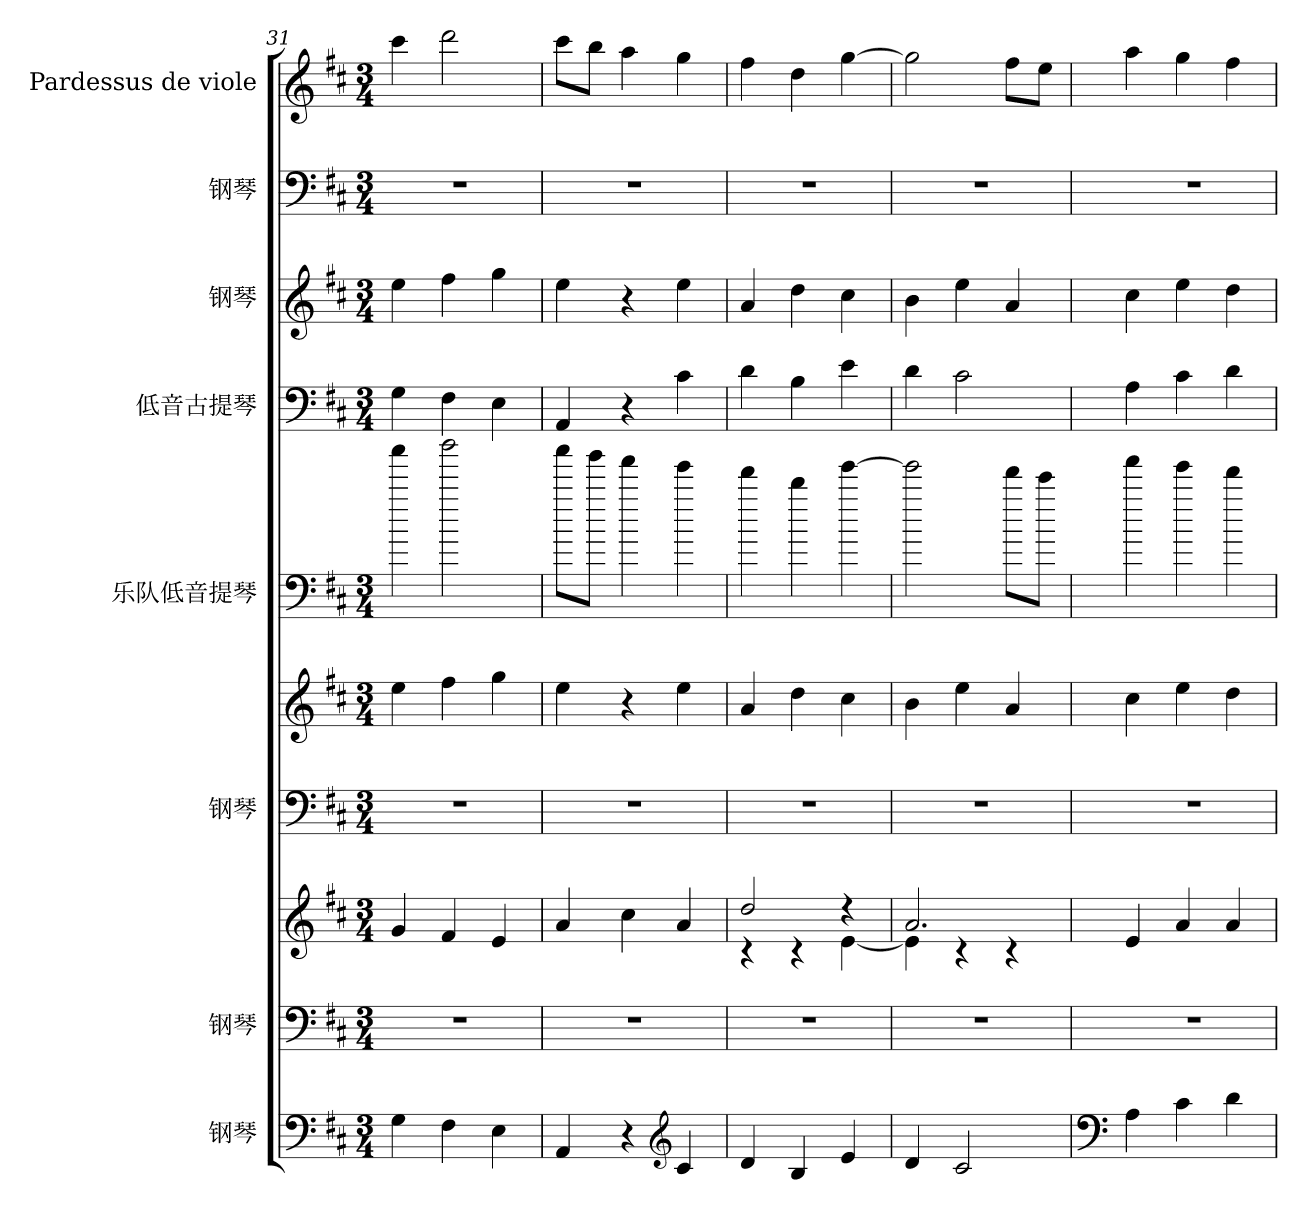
**kern	**kern	**kern	**kern	**kern	**kern	**kern	**kern	**kern	**kern
*part8	*part7	*part7	*part6	*part6	*part5	*part4	*part3	*part2	*part1
*staff10	*staff9	*staff8	*staff7	*staff6	*staff5	*staff4	*staff3	*staff2	*staff1
*I"钢琴	*I"钢琴	*	*I"钢琴	*	*I"乐队低音提琴	*I"低音古提琴	*I"钢琴	*I"钢琴	*I"Pardessus de viole
*	*	*	*	*	*	*	*	*	*I'Pds. v.
*clefF4	*clefF4	*clefG2	*clefF4	*clefG2	*clefF4	*clefF4	*clefG2	*clefF4	*clefG2
*	*	*	*	*	*ITrd7c12	*	*	*	*
*k[f#c#]	*k[f#c#]	*k[f#c#]	*k[f#c#]	*k[f#c#]	*k[f#c#]	*k[f#c#]	*k[f#c#]	*k[f#c#]	*k[f#c#]
*M3/4	*M3/4	*M3/4	*M3/4	*M3/4	*M3/4	*M3/4	*M3/4	*M3/4	*M3/4
=31	=31	=31	=31	=31	=31	=31	=31	=31	=31
4G\	2.r	4g/	2.r	4ee\	4ccc#\	4G\	4ee\	2.r	4ccc#\
4F#\	.	4f#/	.	4ff#\	2ddd\	4F#\	4ff#\	.	2ddd\
4E\	.	4e/	.	4gg\	.	4E\	4gg\	.	.
=32	=32	=32	=32	=32	=32	=32	=32	=32	=32
4AA/	2.r	4a/	2.r	4ee\	8ccc#\L	4AA/	4ee\	2.r	8ccc#\L
.	.	.	.	.	8bb\J	.	.	.	8bb\J
4r	.	4cc#\	.	4r	4aa\	4r	4r	.	4aa\
*clefG2	*	*	*	*	*	*	*	*	*
4c#/	.	4a/	.	4ee\	4gg\	4c#\	4ee\	.	4gg\
=33	=33	=33	=33	=33	=33	=33	=33	=33	=33
*	*	*^	*	*	*	*	*	*	*
4d/	2.r	2dd/	4r	2.r	4a/	4ff#\	4d\	4a/	2.r	4ff#\
4B/	.	.	4r	.	4dd\	4dd\	4B\	4dd\	.	4dd\
4e/	.	4r	[4e\	.	4cc#\	[4gg\	4e\	4cc#\	.	[4gg\
=34	=34	=34	=34	=34	=34	=34	=34	=34	=34	=34
4d/	2.r	2.a/	4e\]	2.r	4b\	2gg\]	4d\	4b\	2.r	2gg\]
2c#/	.	.	4r	.	4ee\	.	2c#\	4ee\	.	.
.	.	.	4r	.	4a/	8ff#\L	.	4a/	.	8ff#\L
.	.	.	.	.	.	8ee\J	.	.	.	8ee\J
*	*	*v	*v	*	*	*	*	*	*	*
=35	=35	=35	=35	=35	=35	=35	=35	=35	=35
*clefF4	*	*	*	*	*	*	*	*	*
4A\	2.r	4e/	2.r	4cc#\	4aa\	4A\	4cc#\	2.r	4aa\
4c#\	.	4a/	.	4ee\	4gg\	4c#\	4ee\	.	4gg\
4d\	.	4a/	.	4dd\	4ff#\	4d\	4dd\	.	4ff#\
=	=	=	=	=	=	=	=	=	=
*-	*-	*-	*-	*-	*-	*-	*-	*-	*-
